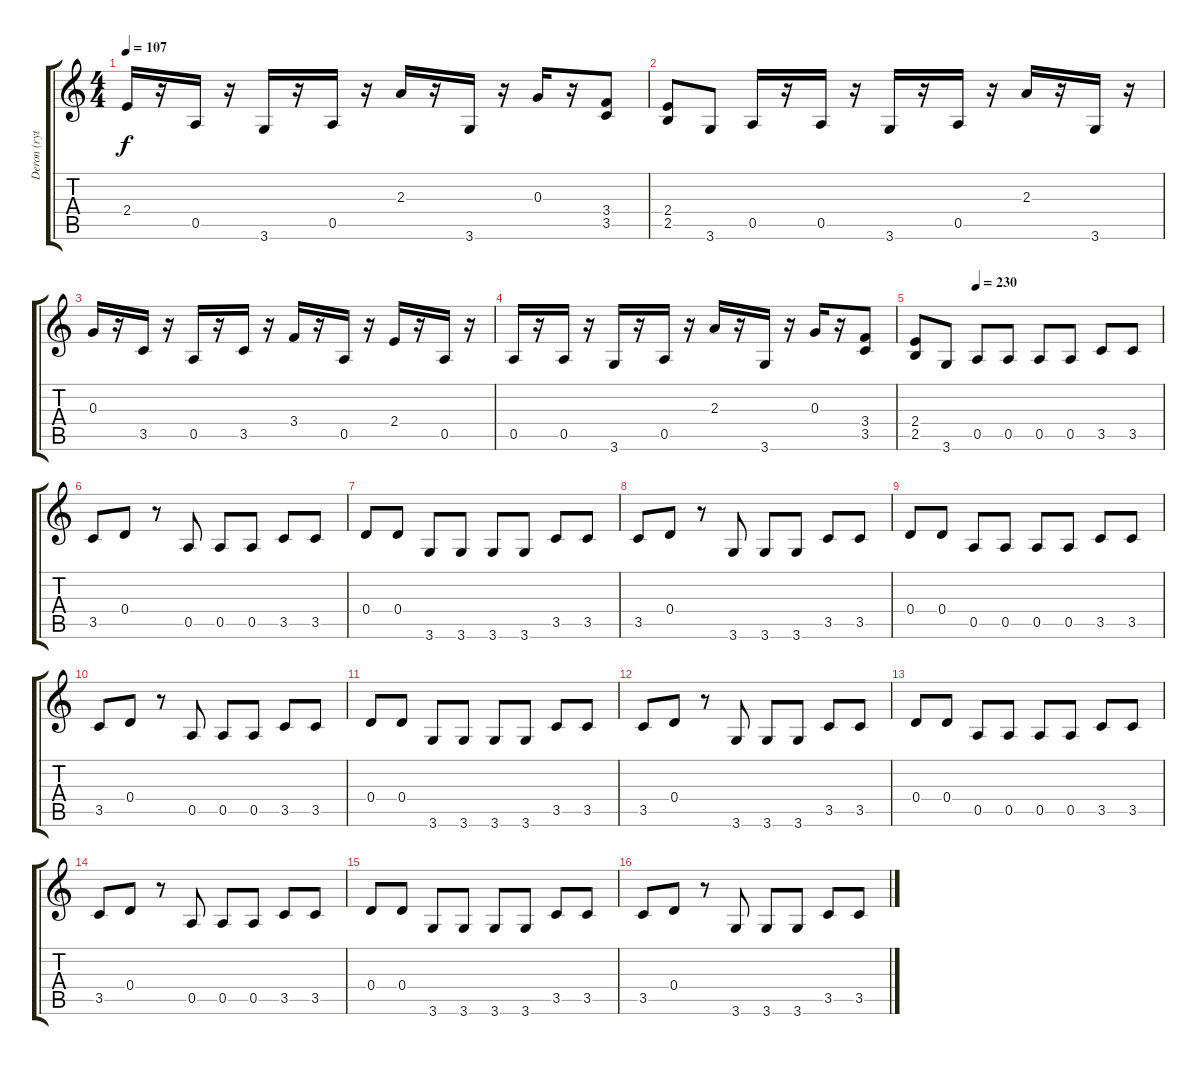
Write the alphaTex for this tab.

\track ("Deron (rythm guitar)" "Deron (ryt") {instrument distortionguitar}
\staff {score tabs}
\tuning (E4 B3 G3 D3 A2 E2) {hide}
\ts (4 4)
\tempo 107
\clef g2
\ks c
2.4.16{dy f} r.16 0.5.16 r.16 3.6.16 r.16 0.5.16 r.16 2.3.16 r.16 3.6.16 r.16 0.3.16 r.16 (3.4 3.5).8{instrument distortionguitar} |
(2.4 2.5).8 3.6.8 0.5.16{instrument electricguitarmuted} r.16 0.5.16 r.16 3.6.16 r.16 0.5.16 r.16 2.3.16 r.16 3.6.16 r.16 |
0.3.16 r.16 3.5.16 r.16 0.5.16 r.16 3.5.16 r.16 3.4.16 r.16 0.5.16 r.16 2.4.16 r.16 0.5.16 r.16 |
0.5.16 r.16 0.5.16 r.16 3.6.16 r.16 0.5.16 r.16 2.3.16 r.16 3.6.16 r.16 0.3.16 r.16 (3.4 3.5).8{instrument distortionguitar} |
\tempo (230 0.25)
(2.4 2.5).8 3.6.8 0.5.8 0.5.8 0.5.8 0.5.8 3.5.8 3.5.8 |
3.5.8 0.4.8 r.8 0.5.8 0.5.8 0.5.8 3.5.8 3.5.8 |
0.4.8 0.4.8 3.6.8 3.6.8 3.6.8 3.6.8 3.5.8 3.5.8 |
3.5.8 0.4.8 r.8 3.6.8 3.6.8 3.6.8 3.5.8 3.5.8 |
0.4.8 0.4.8 0.5.8 0.5.8 0.5.8 0.5.8 3.5.8 3.5.8 |
3.5.8 0.4.8 r.8 0.5.8 0.5.8 0.5.8 3.5.8 3.5.8 |
0.4.8 0.4.8 3.6.8 3.6.8 3.6.8 3.6.8 3.5.8 3.5.8 |
3.5.8 0.4.8 r.8 3.6.8 3.6.8 3.6.8 3.5.8 3.5.8 |
0.4.8 0.4.8 0.5.8 0.5.8 0.5.8 0.5.8 3.5.8 3.5.8 |
3.5.8 0.4.8 r.8 0.5.8 0.5.8 0.5.8 3.5.8 3.5.8 |
0.4.8 0.4.8 3.6.8 3.6.8 3.6.8 3.6.8 3.5.8 3.5.8 |
3.5.8 0.4.8 r.8 3.6.8 3.6.8 3.6.8 3.5.8 3.5.8
